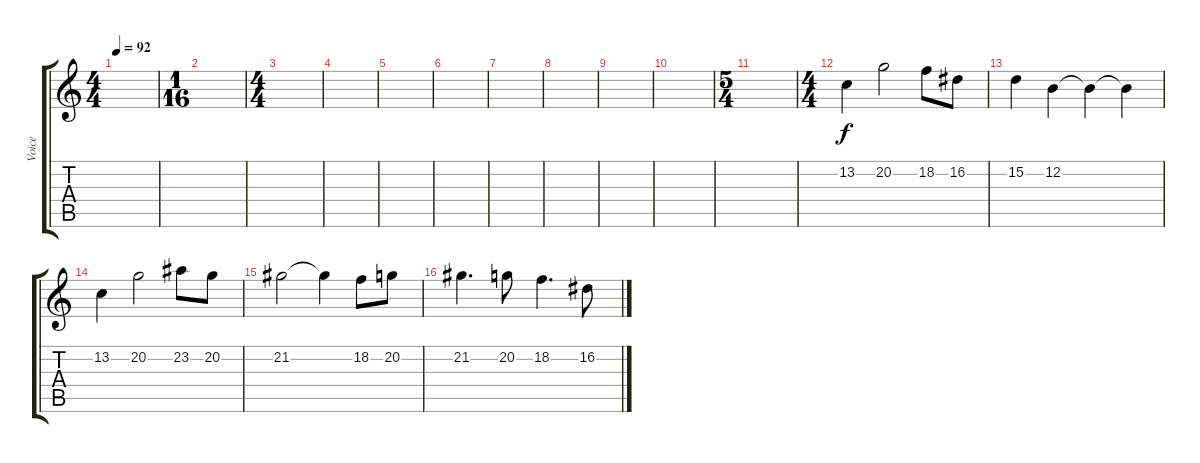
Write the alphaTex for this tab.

\track ("Voice" "Voice") {instrument violin}
\staff {score tabs}
\tuning (E4 B3 G3 D3 A2 E2) {hide}
\ts (4 4)
\tempo 92
\clef g2
\ks c
|
\ts (1 16)
|
\ts (4 4)
|
|
|
|
|
|
|
|
\ts (5 4)
|
\ts (4 4)
13.2.4 20.2.2 18.2.8 16.2.8 |
15.2.4 12.2.4 12.2{t}.4 12.2{t}.4 |
13.2.4 20.2.2 23.2.8 20.2.8 |
21.2.2 21.2{t}.4 18.2.8 20.2.8 |
21.2.4{d} 20.2.8 18.2.4{d} 16.2.8
